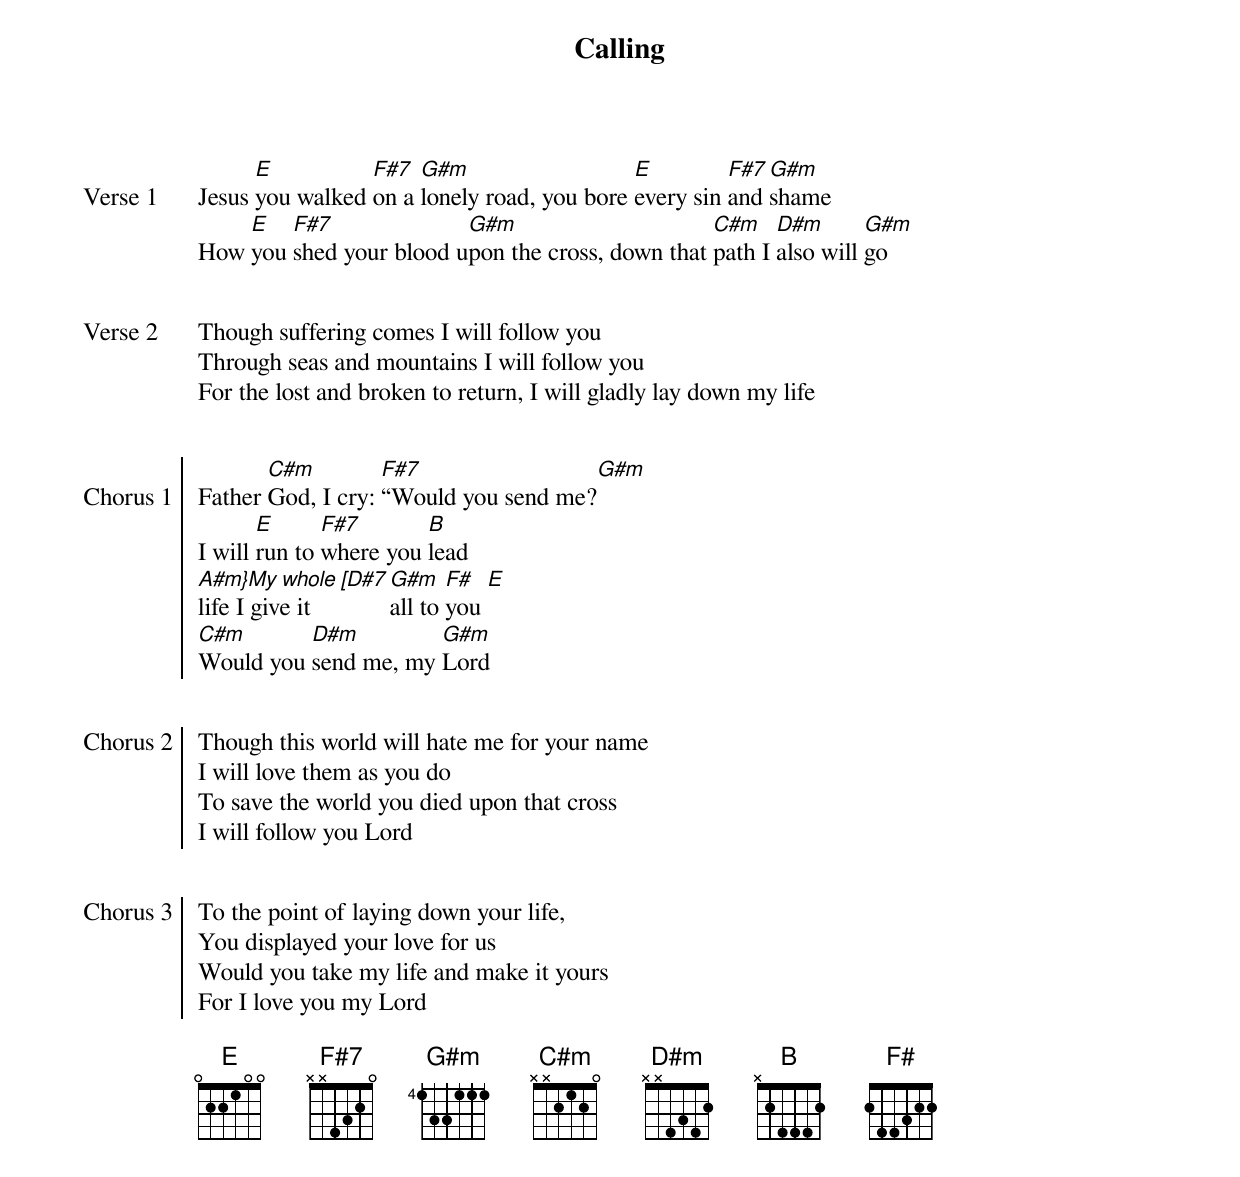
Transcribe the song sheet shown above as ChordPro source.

{title: Calling}
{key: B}
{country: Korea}
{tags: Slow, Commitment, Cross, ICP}

{start_of_verse: Verse 1}
Jesus [E]you walked [F#7]on a [G#m]lonely road, you bore [E]every sin [F#7]and [G#m]shame
How [E]you [F#7]shed your blood u[G#m]pon the cross, down that [C#m]path I [D#m]also will [G#m]go

{end_of_verse}

{start_of_verse: Verse 2}
Though suffering comes I will follow you
Through seas and mountains I will follow you
For the lost and broken to return, I will gladly lay down my life

{end_of_verse}

{start_of_chorus: Chorus 1}
Father [C#m]God, I cry: [F#7]“Would you send me?[G#m]
I will [E]run to [F#7]where you [B]lead
[A#m}My whole [D#7]life I give it [G#m]all to [F#]you	[E]
[C#m]Would you [D#m]send me, my [G#m]Lord

{end_of_chorus}

{start_of_chorus: Chorus 2}
Though this world will hate me for your name
I will love them as you do
To save the world you died upon that cross
I will follow you Lord

{end_of_chorus}

{start_of_chorus: Chorus 3}
To the point of laying down your life,
You displayed your love for us
Would you take my life and make it yours
For I love you my Lord

{end_of_chorus}
